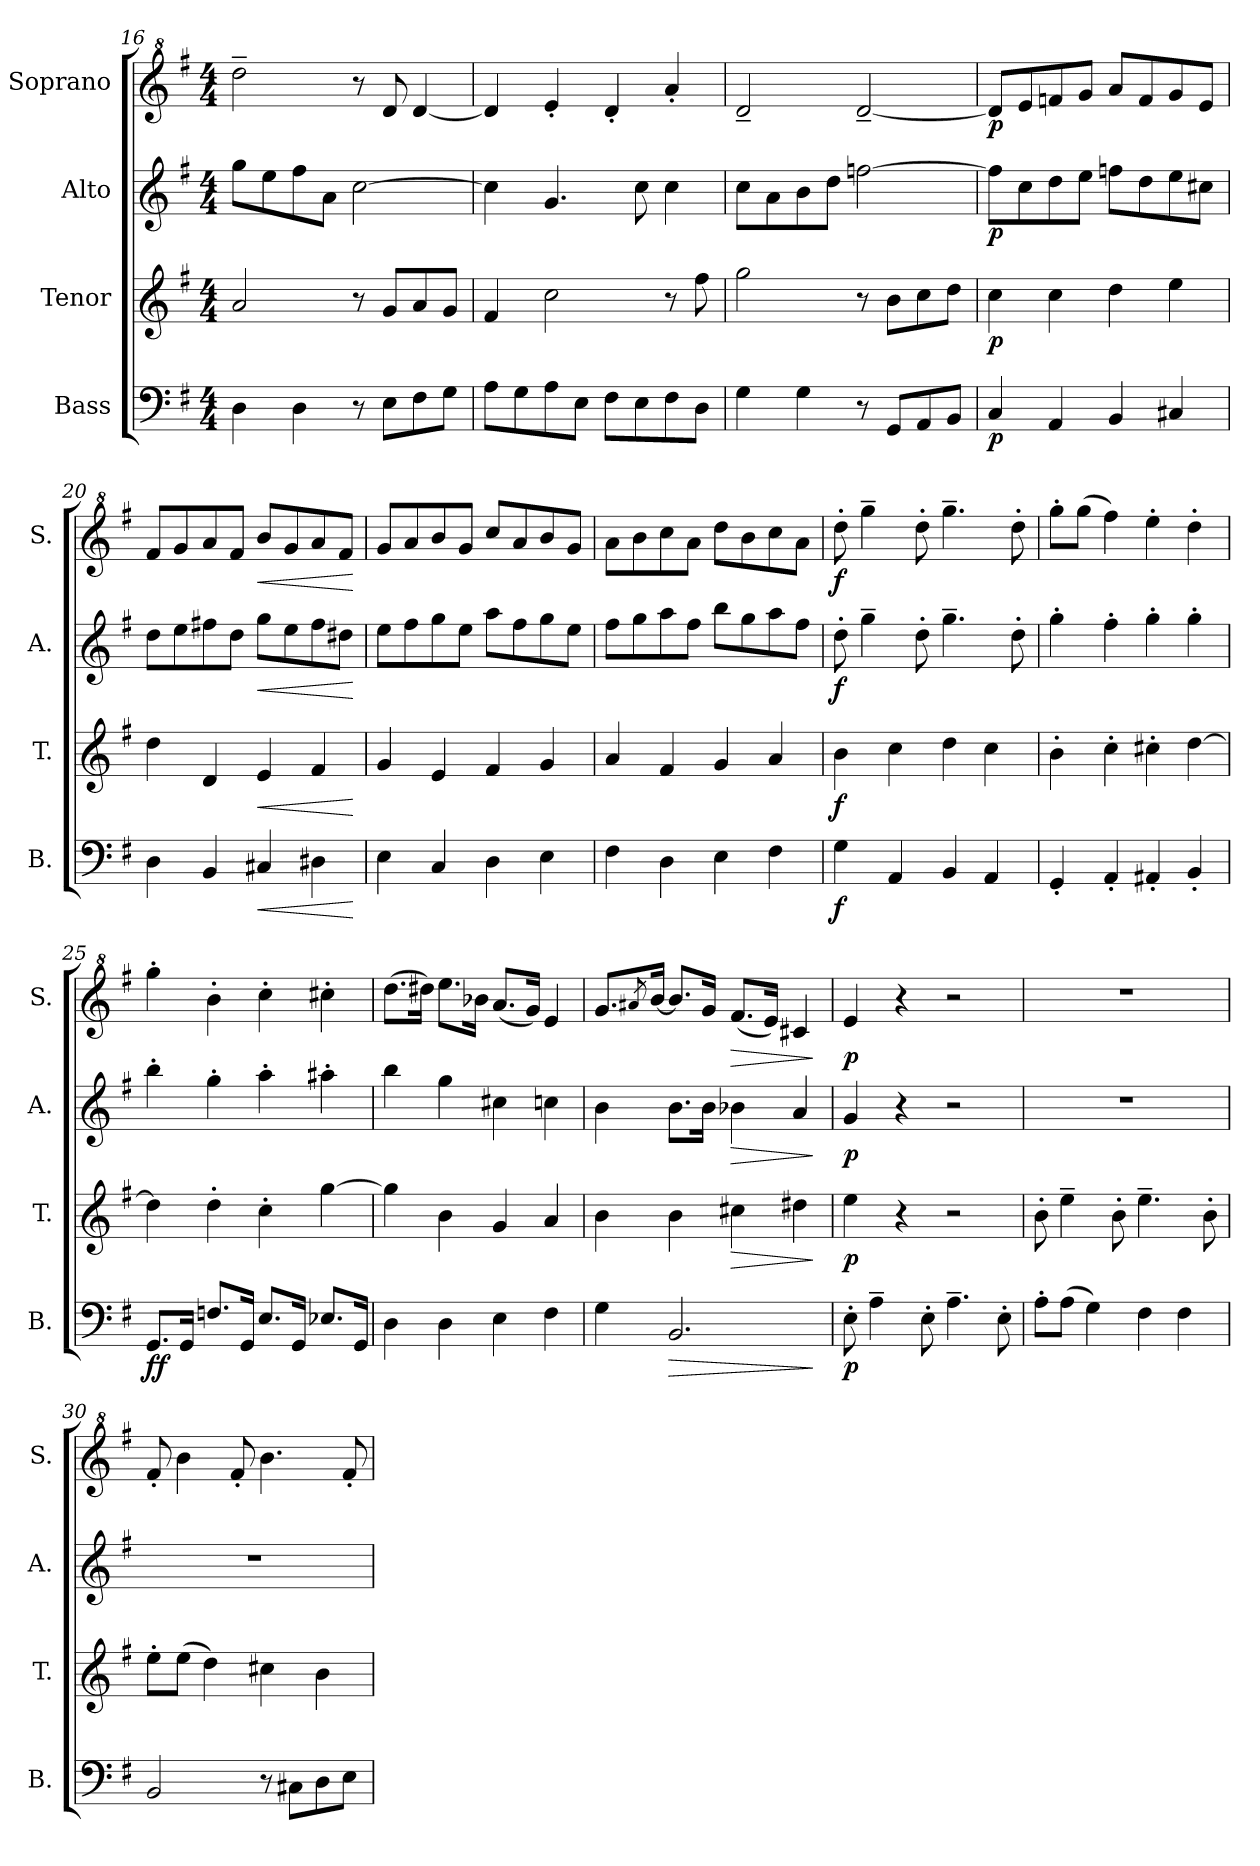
**kern	**dynam	**kern	**dynam	**kern	**dynam	**kern	**dynam
*part4	*part4	*part3	*part3	*part2	*part2	*part1	*part1
*staff4	*staff4	*staff3	*staff3	*staff2	*staff2	*staff1	*staff1
*I"Bass	*	*I"Tenor	*	*I"Alto	*	*I"Soprano	*
*I'B.	*	*I'T.	*	*I'A.	*	*I'S.	*
*clefF4	*	*clefG2	*	*clefG2	*	*clefG^2	*
*k[f#]	*	*k[f#]	*	*k[f#]	*	*k[f#]	*
*M4/4	*	*M4/4	*	*M4/4	*	*M4/4	*
=16	=16	=16	=16	=16	=16	=16	=16
4D\	.	2a/	.	8gg\L	.	2ddd~\	.
.	.	.	.	8ee\	.	.	.
4D\	.	.	.	8ff#\	.	.	.
.	.	.	.	8a\J	.	.	.
8r	.	8r	.	[2cc\	.	8r	.
8E\L	.	8g/L	.	.	.	8dd/	.
8F#\	.	8a/	.	.	.	[4dd/	.
8G\J	.	8g/J	.	.	.	.	.
=17	=17	=17	=17	=17	=17	=17	=17
8A\L	.	4f#/	.	4cc\]	.	4dd/]	.
8G\	.	.	.	.	.	.	.
8A\	.	2cc\	.	4.g/	.	4ee'/	.
8E\J	.	.	.	.	.	.	.
8F#\L	.	.	.	.	.	4dd'/	.
8E\	.	.	.	8cc\	.	.	.
8F#\	.	8r	.	4cc\	.	4aa'/	.
8D\J	.	8ff#\	.	.	.	.	.
=18	=18	=18	=18	=18	=18	=18	=18
4G\	.	2gg\	.	8cc\L	.	2dd~/	.
.	.	.	.	8a\	.	.	.
4G\	.	.	.	8b\	.	.	.
.	.	.	.	8dd\J	.	.	.
8r	.	8r	.	[2ffn\	.	[2dd~/	.
8GG/L	.	8b\L	.	.	.	.	.
8AA/	.	8cc\	.	.	.	.	.
8BB/J	.	8dd\J	.	.	.	.	.
!!LO:LB:g=z
=19	=19	=19	=19	=19	=19	=19	=19
!	!LO:DY:b	!	!LO:DY:b	!	!LO:DY:b	!	!LO:DY:b
4C/	p	4cc\	p	8ff\L]	p	8dd/L]	p
.	.	.	.	8cc\	.	8ee/	.
4AA/	.	4cc\	.	8dd\	.	8ffn/	.
.	.	.	.	8ee\J	.	8gg/J	.
4BB/	.	4dd\	.	8ffn\L	.	8aa/L	.
.	.	.	.	8dd\	.	8ff/	.
4C#X/	.	4ee\	.	8ee\	.	8gg/	.
.	.	.	.	8cc#X\J	.	8ee/J	.
=20	=20	=20	=20	=20	=20	=20	=20
4D\	.	4dd\	.	8dd\L	.	8ff#/L	.
.	.	.	.	8ee\	.	8gg/	.
4BB/	.	4d/	.	8ff#X\	.	8aa/	.
.	.	.	.	8dd\J	.	8ff#/J	.
!	!LO:HP:b	!	!LO:HP:b	!	!LO:HP:b	!	!LO:HP:b
4C#X/	<	4e/	<	8gg\L	<	8bb/L	<
.	.	.	.	8ee\	.	8gg/	.
4D#X\	.	4f#/	.	8ff#\	.	8aa/	.
.	.	.	.	8dd#X\J	.	8ff#/J	.
.	[	.	[	.	[	.	[
=21	=21	=21	=21	=21	=21	=21	=21
4E\	.	4g/	.	8ee\L	.	8gg/L	.
.	.	.	.	8ff#\	.	8aa/	.
4C/	.	4e/	.	8gg\	.	8bb/	.
.	.	.	.	8ee\J	.	8gg/J	.
4D\	.	4f#/	.	8aa\L	.	8ccc/L	.
.	.	.	.	8ff#\	.	8aa/	.
4E\	.	4g/	.	8gg\	.	8bb/	.
.	.	.	.	8ee\J	.	8gg/J	.
=22	=22	=22	=22	=22	=22	=22	=22
4F#\	.	4a/	.	8ff#\L	.	8aa\L	.
.	.	.	.	8gg\	.	8bb\	.
4D\	.	4f#/	.	8aa\	.	8ccc\	.
.	.	.	.	8ff#\J	.	8aa\J	.
4E\	.	4g/	.	8bb\L	.	8ddd\L	.
.	.	.	.	8gg\	.	8bb\	.
4F#\	.	4a/	.	8aa\	.	8ccc\	.
.	.	.	.	8ff#\J	.	8aa\J	.
=23	=23	=23	=23	=23	=23	=23	=23
!	!LO:DY:b	!	!LO:DY:b	!	!LO:DY:b	!	!LO:DY:b
4G\	f	4b\	f	8dd'\	f	8ddd'\	f
.	.	.	.	4gg~\	.	4ggg~\	.
4AA/	.	4cc\	.	.	.	.	.
.	.	.	.	8dd'\	.	8ddd'\	.
4BB/	.	4dd\	.	4.gg~\	.	4.ggg~\	.
4AA/	.	4cc\	.	.	.	.	.
.	.	.	.	8dd'\	.	8ddd'\	.
!!LO:LB:g=z
=24	=24	=24	=24	=24	=24	=24	=24
4GG'/	.	4b'\	.	4gg'\	.	8ggg'\L	.
.	.	.	.	.	.	(8ggg\J	.
4AA'/	.	4cc'\	.	4ff#'\	.	4fff#\)	.
4AA#X'/	.	4cc#X'\	.	4gg'\	.	4eee'\	.
4BB'/	.	[4dd\	.	4gg'\	.	4ddd'\	.
=25	=25	=25	=25	=25	=25	=25	=25
!	!LO:DY:b	!	!	!	!	!	!
8.GG/L	ff	4dd\]	.	4bb'\	.	4ggg'\	.
16GG/Jk	.	.	.	.	.	.	.
8.Fn/L	.	4dd'\	.	4gg'\	.	4bb'\	.
16GG/Jk	.	.	.	.	.	.	.
8.E/L	.	4cc'\	.	4aa'\	.	4ccc'\	.
16GG/Jk	.	.	.	.	.	.	.
8.E-X/L	.	[4gg\	.	4aa#X'\	.	4ccc#X'\	.
16GG/Jk	.	.	.	.	.	.	.
=26	=26	=26	=26	=26	=26	=26	=26
4D\	.	4gg\]	.	4bb\	.	(8.ddd\L	.
.	.	.	.	.	.	16ddd#X\Jk)	.
4D\	.	4b\	.	4gg\	.	8.eee\L	.
.	.	.	.	.	.	16bb-X\Jk	.
4E\	.	4g/	.	4cc#X\	.	(8.aa/L	.
.	.	.	.	.	.	16gg/Jk)	.
4F#\	.	4a/	.	4ccn\	.	4ee/	.
=27	=27	=27	=27	=27	=27	=27	=27
4G\	.	4b\	.	4b\	.	8.gg/L	.
.	.	.	.	.	.	8qaa#X/	.
.	.	.	.	.	.	[16bb/Jk	.
!	!LO:HP:b	!	!	!	!	!	!
2.BB/	>	4b\	.	8.b\L	.	8.bb/L]	.
.	.	.	.	16b\Jk	.	16gg/Jk	.
!	!	!	!LO:HP:b	!	!LO:HP:b	!	!LO:HP:b
.	.	4cc#X\	>	4b-X\	>	(8.ff#/L	>
.	.	.	.	.	.	16ee/Jk)	.
.	.	4dd#X\	.	4a/	.	4cc#X/	.
.	]	.	]	.	]	.	]
!!LO:PB:g=z
=28	=28	=28	=28	=28	=28	=28	=28
!	!LO:DY:b	!	!LO:DY:b	!	!LO:DY:b	!	!LO:DY:b
8E'\	p	4ee\	p	4g/	p	4ee/	p
4A~\	.	.	.	.	.	.	.
.	.	4r	.	4r	.	4r	.
8E'\	.	.	.	.	.	.	.
4.A~\	.	2r	.	2r	.	2r	.
8E'\	.	.	.	.	.	.	.
=29	=29	=29	=29	=29	=29	=29	=29
8A'\L	.	8b'\	.	1r	.	1r	.
(8A\J	.	4ee~\	.	.	.	.	.
4G\)	.	.	.	.	.	.	.
.	.	8b'\	.	.	.	.	.
4F#\	.	4.ee~\	.	.	.	.	.
4F#\	.	.	.	.	.	.	.
.	.	8b'\	.	.	.	.	.
=30	=30	=30	=30	=30	=30	=30	=30
2BB/	.	8ee'\L	.	1r	.	8ff#'/	.
.	.	(8ee\J	.	.	.	4bb\	.
.	.	4dd\)	.	.	.	.	.
.	.	.	.	.	.	8ff#'/	.
8r	.	4cc#X\	.	.	.	4.bb\	.
8C#X\L	.	.	.	.	.	.	.
8D\	.	4b\	.	.	.	.	.
8E\J	.	.	.	.	.	8ff#'/	.
=	=	=	=	=	=	=	=
*-	*-	*-	*-	*-	*-	*-	*-
